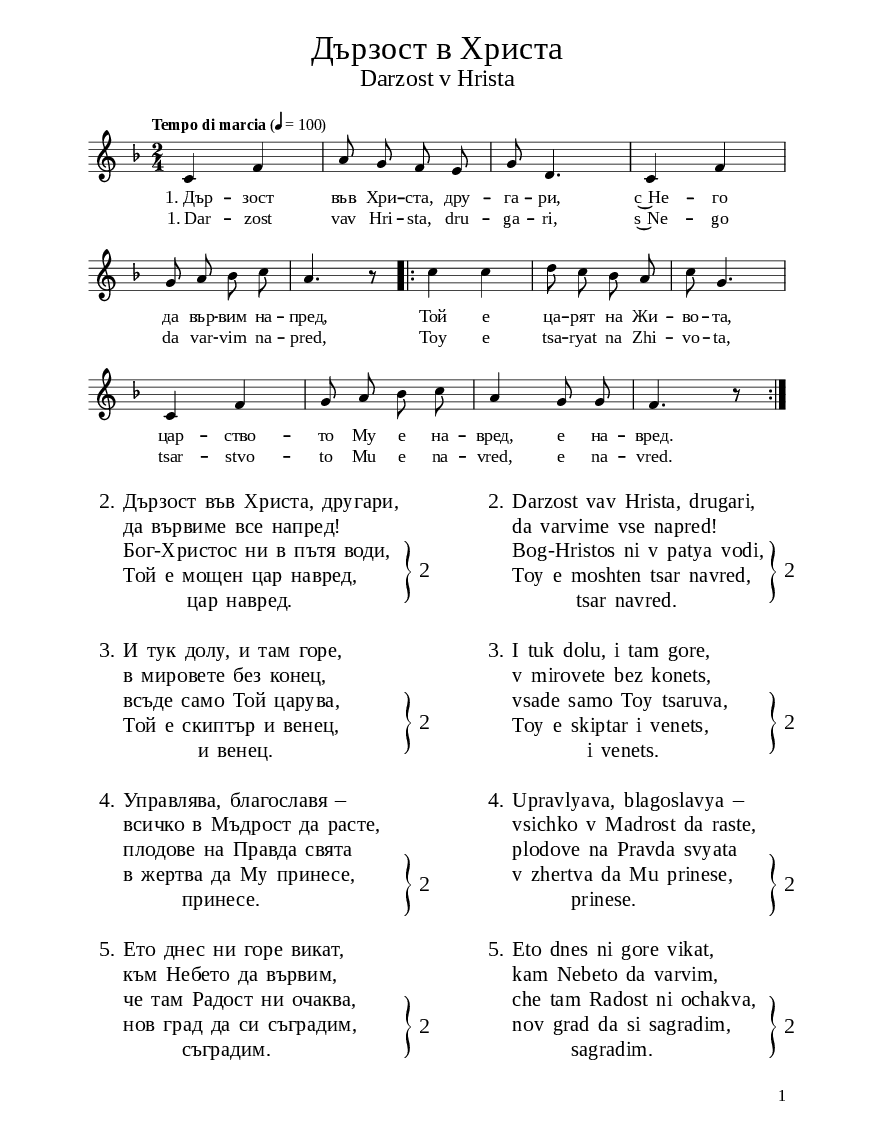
\version "2.24.1"

% include paper part and global functions
\include "include/globals.ily"


"rightBraces052_1" = \markup {
  \column {
    % repeat braces
    \translate #'(0 . -6.2 )
    \right-brace #30

    \translate #'(0 . -11.6 )
    \right-brace #30

    \translate #'(0 . -12.6 )
    \right-brace #30

    \translate #'(0 . -10.7 )
    \right-brace #30

  }
  \column {
    % repeat numbers
    \translate #'(0 . -6.7 )
    2

    \translate #'(0 . -14.6 )
    2

    \translate #'(0 . -15.6 )
    2

    \translate #'(0 . -13.7)
    2



  }
}

"rightBraces052_2" = \markup {
  \column {
    % repeat braces


    \translate #'(0 . -6.4 )
    \right-brace #30

    \translate #'(0 . -12.3 )
    \right-brace #30

    \translate #'(0 . -11 )
    \right-brace #30


  }
  \column {
    % repeat numbers

    \translate #'(0 . -7.2 )
    2

    \translate #'(0 . -14.7 )
    2

    \translate #'(0 . -15.0 )
    2


  }
}

\bookpart {
  \label #'ref052
  \tocItem \markup "Дързост в Христа – Darzost v Hrista"
  \include "include/bookpart-paper.ily"
  \score {
    \include "include/score-layout.ily"

    \new Voice \absolute  {
      \clef treble
      \key f \major
      \time 2/4
      \tempoFunc "Tempo di marcia" 4 "100"
      \autoBeamOff
      \autoBeamOff
      c'4 f' | a'8 g' f' e' | g'8 d'4. | c'4 f' \break |
      g'8 a' bes' c'' | a'4. r8 \repeat volta 2 {
        | c''4 c'' | d''8 c'' bes' a' | c''8 g'4. \break |
        c'4  f'4 | g'8 a' bes' c'' a'4 g'8 g' | f'4. r8
      } \break
    }

    \addlyrics {
      "1. Дър" -- зост във Хри -- ста, дру -- га -- ри, с~Не -- го
      да вър -- вим на -- пред, Той е ца -- рят на Жи -- во -- та,
      цар -- ство -- то Му е на -- вред, е на -- вред.
    }

    \addlyrics {
      "1. Dar" -- zost vav Hri -- sta, dru -- ga -- ri, s~Ne -- go
      da var -- vim na -- pred, Toy e tsa -- ryat na Zhi -- vo -- ta,
      tsar -- stvo -- to Mu e na -- vred, e na -- vred.
    }

    \header {
      title = \titleFunc "Дързост в Христа" "Darzost v Hrista"
    }

    \midi{}

  } % score

  \markup \fontsize #bgCoupletFontSize {
    \hspace #1
    \override #`(baseline-skip . ,bgCoupletBaselineSkip)
    \column {


      \line {   2.  Дързост във Христа, другари,}

      \line {   "   " да вървиме все напред!}

      \line {   "   " Бог-Христос ни в пътя води,}

      \line {   "   " Той е мощен цар навред,}

      \line {   "               " цар навред.}
      \line {   "   "}

      \line {   3.  И тук долу, и там горе, }

      \line {   "   " в мировете без конец, }

      \line {   "   " всъде само Той царува, }

      \line {   "   " Той е скиптър и венец, }

      \line {   "                 " и венец. }
      \line {   "   "}
      \line {   4.  Управлява, благославя – }

      \line {   "   " всичко в Мъдрост да расте, }

      \line {   "   " плодове на Правда свята }

      \line {   "   " в жертва да Му принесе, }

      \line {   "              " принесе. }

      \line {   "   "}


      \line {   5. Ето днес ни горе викат, }

      \line {   "   " към Небето да вървим, }

      \line {   "   " че там Радост ни очаква, }

      \line {   "   " нов град да си съградим, }

      \line {   "              " съградим. }

      \line {   "   "}

    }\"rightBraces052_1"
    \hspace #5
    \override #`(baseline-skip . ,bgCoupletBaselineSkip)
    \column {

      \line {   2.  Darzost vav Hrista, drugari,}

      \line {   "   " da varvime vse napred!}

      \line {   "   " Bog-Hristos ni v patya vodi,}

      \line {   "   " Toy e moshten tsar navred,}

      \line {   "               " tsar navred.}
      \line {   "   "}


      \line {   3.  I tuk dolu, i tam gore, }

      \line {   "   " v mirovete bez konets, }

      \line {   "   " vsade samo Toy tsaruva, }

      \line {   "   " Toy e skiptar i venets, }

      \line {   "                 " i venets. }

      \line {   "   "}
      \line {   4.  Upravlyava, blagoslavya – }

      \line {   "   " vsichko v Madrost da raste, }

      \line {   "   " plodove na Pravda svyata }

      \line {   "   " v zhertva da Mu prinese, }

      \line {   "              " prinese. }

      \line {   "   "}


      \line {   5. Eto dnes ni gore vikat, }

      \line {   "   " kam Nebeto da varvim, }

      \line {   "   " che tam Radost ni ochakva, }

      \line {   "   " nov grad da si sagradim, }

      \line {   "              " sagradim. }

      \line {   "   "}
    } \"rightBraces052_1" %column
  } % markup

  \pageBreak

  \markup \fontsize #bgCoupletFontSize {
    \hspace #1
    \override #`(baseline-skip . ,bgCoupletBaselineSkip)
    \column {



      \line {   6. От смъртта се не плашете, }

      \line {   "   " не загива същността, }

      \line {   "   " туй, що смърт зовеме тука, }

      \line {   "   " за Небето е врата, }

      \line {   "              " е врата. }

      \line {   "   "}


      \line {   7. С радост и хвалебни песни }

      \line {   "   " ще прекрачим нейни праг, }

      \line {   "   " а отвъд Христос ни чака, }

      \line {   "   " все тъй кротък, все тъй благ, }

      \line {   "            " все тъй благ. }

      \line {   "   "}


      \line {   8. И там Той ще ни научи, }

      \line {   "   " тленното как да не тлей, }

      \line {   "   " как с телото си човека }

      \line {   "   " вечно може да живей, }

      \line {   "             " да живей. }

    }
    \"rightBraces052_2"
    \hspace #5
    \override #`(baseline-skip . ,bgCoupletBaselineSkip)
    \column {


      \line {   6. Ot smartta se ne plashete, }

      \line {   "   " ne zagiva sashtnostta, }

      \line {   "   " tuy, shto smart zoveme tuka, }

      \line {   "   " za Nebeto e vrata, }

      \line {   "              " e vrata. }

      \line {   "   "}


      \line {   7. S radost i hvalebni pesni }

      \line {   "   " shte prekrachim neyni prag, }

      \line {   "   " a otvad Hristos ni chaka, }

      \line {   "   " vse tay krotak, vse tay blag, }

      \line {   "            " vse tay blag. }

      \line {   "   "}


      \line {   8. I tam Toy shte ni nauchi, }

      \line {   "   " tlennoto kak da ne tley, }

      \line {   "   " kak s teloto si choveka }

      \line {   "   " vechno mozhe da zhivey, }

      \line {   "             " da zhivey. }

    } %column
    \"rightBraces052_2"
  } % markup

  \markup \empty-three

  % include foreign translation(s) of the song
  \version "2.24.1"

\markup \fill-line { \fontsize #deTitleFontSize "Kühnheit in Christus" }
\markup \null
\markup \null
\markup \fontsize #deCoupletFontSize {
  \hspace #-1
  \override #`(baseline-skip . ,deCoupletBaselineSkip)

  \column {

    \line {  1. Kühnheit in Christus, Freunde, }

    \line { "   "auf dass wir mit ihm vorwärts gehen,}

    \line { "   "er ist der König des Lebens, }

    \line { "   "sein Königreich ist überall, ist überall.}
    \line { " " }
    \line { 2. Kühnheit in Christus, Freunde,}

    \line { "   "auf dass wir immer vorwärts gehen!}

    \line { "   "Gott-Christus führt uns auf dem Weg,}

    \line { "   "Er ist der mächtige König überall,}

    \line { "   " "   "König überall.}
    \line { " " }
    \line { 3. Und hier unten, und dort oben,}

    \line { "   "in den Universen ohne Ende,}

    \line { "   "überall herrscht nur Er,}

    \line { "   "Er ist das Zepter und die Krone,}

    \line { "   " "   "und die Krone.}
    \line { " " }
    \line { 4. Er herrscht, segnet  –}

    \line { "   "auf dass alles in Weisheit gedeiht,}

    \line { "   "auf dass wir Ihm die Früchte}

    \line { "   "  der heiligen Gerechtigkeit }

    \line { "   "als Opfer bringen, bringen.}

  }
  \hspace #1
  \override #`(baseline-skip . ,deCoupletBaselineSkip)
  \column {
    \line { 5. Siehe, heute rufen sie uns nach oben,}

    \line { "   "auf dass wir zum Himmel fahren,}

    \line { "   "weil uns dort die Freude erwartet –}

    \line { "   "auf dass wir eine neue Stadt errichten,}

    \line { "   "errichten.}
    \line { " " }
    \line { 6. Fürchtet euch nicht vor dem Tod,}

    \line { "   "die Wesenheit vergeht nicht,}

    \line { "   "das, was wir hier Tod nennen,}

    \line { "   "ist für den Himmel ein Tor,}

    \line { "   " "  " ist ein Tor.}
    \line { " " }
    \line { 7. Mit Freude und mit Lobeshymnen}

    \line { "   "werden wir seine Schwelle übertreten,}

    \line { "   "und jenseits erwartet uns Christus}

    \line { "   "immer so sanft, immer so gütig,}

    \line { "   " "   "immer so gütig.}
    \line { " " }
    \line { 8. Und dort wird er uns lehren}

    \line { "   "wie das Vergängliche nicht vergeht,}

    \line { "   "wie der Mensch mit seinem Körper}

    \line { "   "ewig leben soll,}

    \line { "   "leben soll.}

  }
}


} % bookpart
